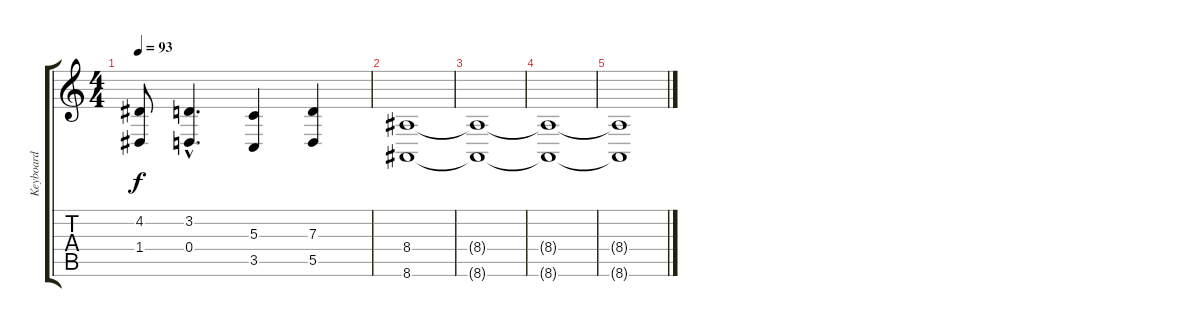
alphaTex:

\track ("Keyboard" "Keyboard") {instrument pad4choir}
\staff {score tabs}
\tuning (E4 B3 G3 D3 A2 D2) {hide}
\ts (4 4)
\tempo 93
\clef g2
\ks c
(4.2 1.4).8{dy f} (3.2{hac} 0.4{hac}).4{d} (5.3 3.5).4 (7.3 5.5).4 |
(8.4 8.6).1 |
(8.4{t} 8.6{t}).1 |
(8.4{t} 8.6{t}).1 |
(8.4{t} 8.6{t}).1
